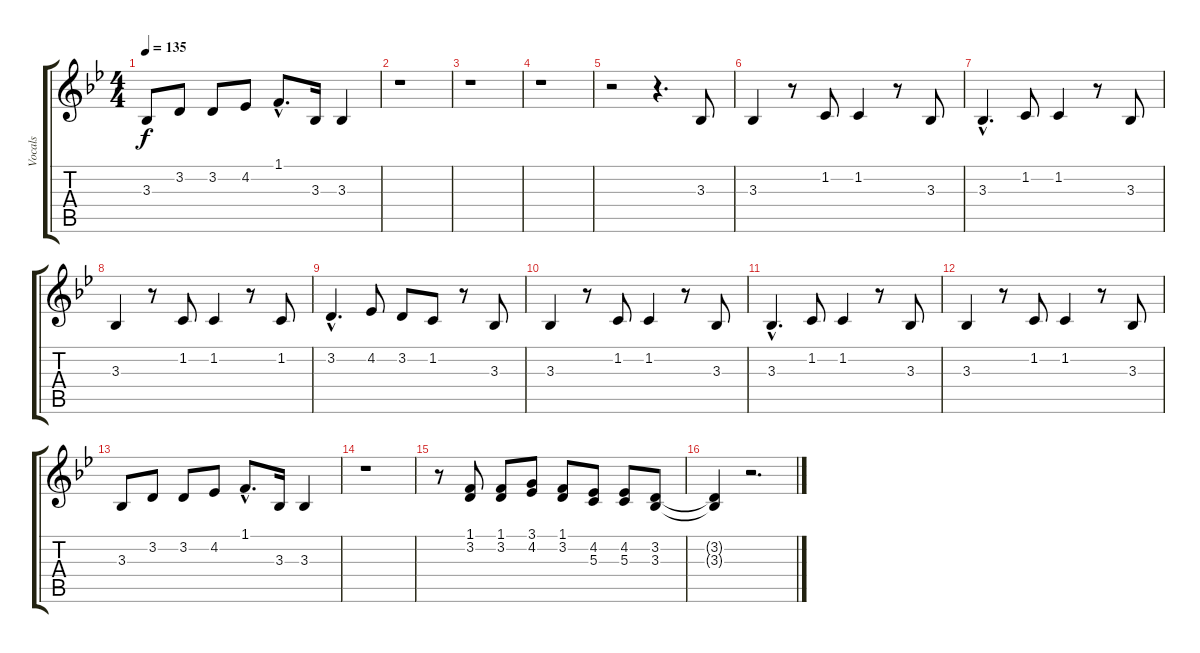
\track ("Vocals" "Vocals") {instrument flute}
\staff {score tabs}
\tuning (E4 B3 G3 D3 A2 E2) {hide}
\ts (4 4)
\tempo 135
\clef g2
\ks bb
3.3.8{dy f} 3.2.8 3.2.8 4.2.8 1.1{hac}.8{d} 3.3.16 3.3.4 |
r.1 |
r.1 |
r.1 |
r.2 r.4{d} 3.3.8 |
3.3.4 r.8 1.2.8 1.2.4 r.8 3.3.8 |
3.3{hac}.4{d} 1.2.8 1.2.4 r.8 3.3.8 |
3.3.4 r.8 1.2.8 1.2.4 r.8 1.2.8 |
3.2{hac}.4{d} 4.2.8 3.2.8 1.2.8 r.8 3.3.8 |
3.3.4 r.8 1.2.8 1.2.4 r.8 3.3.8 |
3.3{hac}.4{d} 1.2.8 1.2.4 r.8 3.3.8 |
3.3.4 r.8 1.2.8 1.2.4 r.8 3.3.8 |
3.3.8 3.2.8 3.2.8 4.2.8 1.1{hac}.8{d} 3.3.16 3.3.4 |
r.1 |
r.8 (1.1 3.2).8 (1.1 3.2).8 (3.1 4.2).8 (1.1 3.2).8 (4.2 5.3).8 (4.2 5.3).8 (3.2 3.3).8 |
(3.2{t} 3.3{t}).4 r.2{d}
